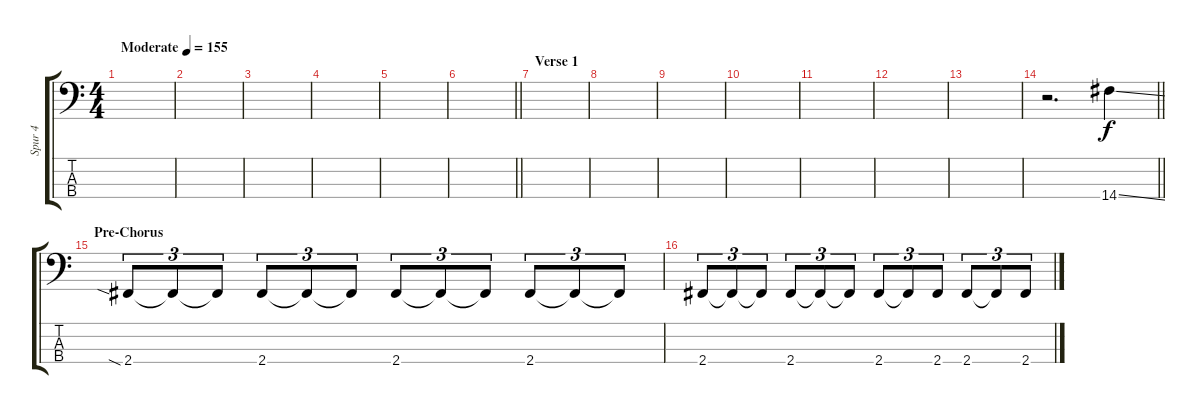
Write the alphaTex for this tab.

\track ("Spur 4" "Spur 4") {instrument electricbasspick}
\staff {score tabs}
\tuning (G2 D2 A1 E1) {hide}
\ts (4 4)
\tempo (155 "Moderate")
\clef f4
\ks c
|
|
|
|
|
\barLineRight lightlight
|
\section ("" "Verse 1")
|
|
|
|
|
|
|
\barLineRight lightlight
r.2{d} 14.4{ss}.4 |
\section ("" "Pre-Chorus")
2.4{sia}.8{tu (3 2)} 2.4{t}.8{tu (3 2)} 2.4{t}.8{tu (3 2)} 2.4.8{tu (3 2)} 2.4{t}.8{tu (3 2)} 2.4{t}.8{tu (3 2)} 2.4.8{tu (3 2)} 2.4{t}.8{tu (3 2)} 2.4{t}.8{tu (3 2)} 2.4.8{tu (3 2)} 2.4{t}.8{tu (3 2)} 2.4{t}.8{tu (3 2)} |
2.4.8{tu (3 2)} 2.4{t}.8{tu (3 2)} 2.4{t}.8{tu (3 2)} 2.4.8{tu (3 2)} 2.4{t}.8{tu (3 2)} 2.4{t}.8{tu (3 2)} 2.4.8{tu (3 2)} 2.4{t}.8{tu (3 2)} 2.4.8{tu (3 2)} 2.4.8{tu (3 2)} 2.4{t}.8{tu (3 2)} 2.4.8{tu (3 2)}
